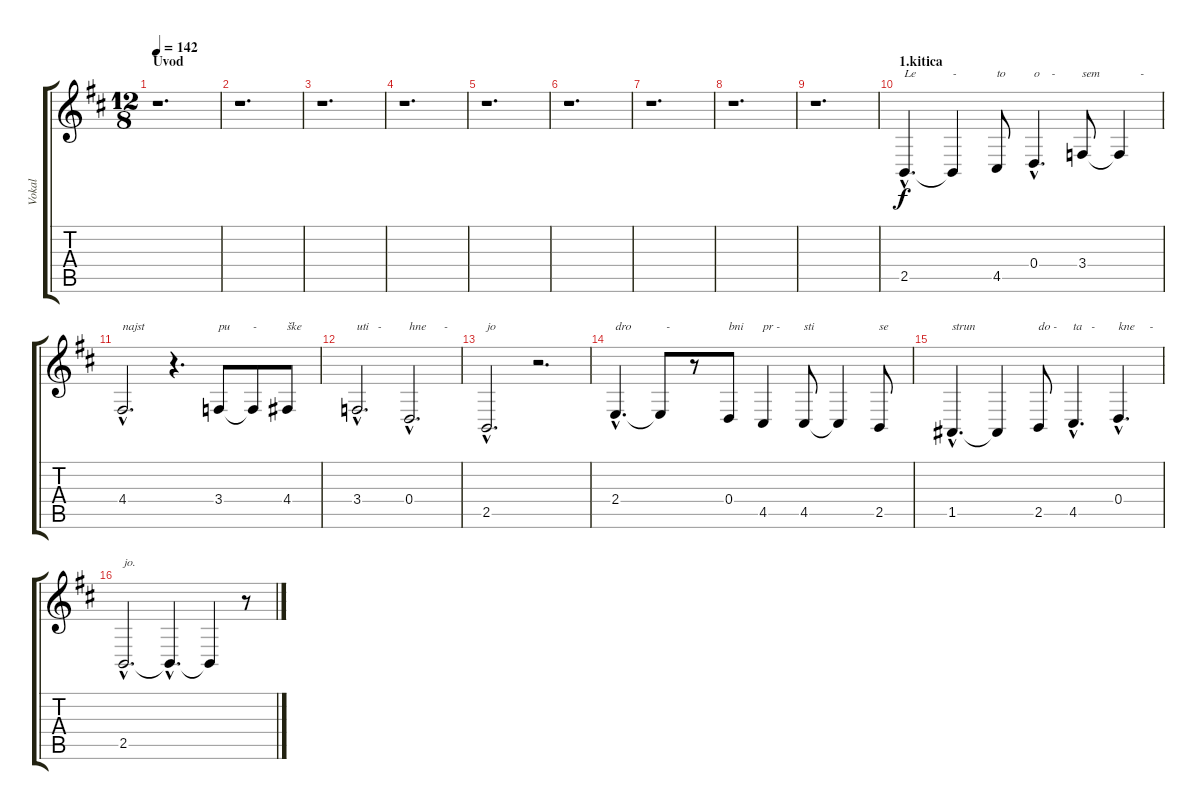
\track ("Vokal" "Vokal") {instrument altosax}
\staff {score tabs}
\tuning (E4 B3 G3 D3 A2 E2) {hide}
\ts (12 8)
\section ("" "Uvod")
\tempo 142
\clef g2
\ks d
r.1{d dy f instrument altosax} |
r.1{d} |
r.1{d} |
r.1{d} |
r.1{d} |
r.1{d} |
r.1{d} |
r.1{d} |
r.1{d} |
\section ("" "1.kitica")
2.5{hac}.4{d txt "Le"} 2.5{t}.4{txt "-"} 4.5.8{txt "to"} 0.4{hac}.4{d txt "o    -"} 3.4.8{txt "sem"} 3.4{t}.4{txt "       -"} |
4.4{hac}.2{d txt "najst"} r.4{d} 3.4.8{txt "pu"} 3.4{t}.8{txt "-"} 4.4.8{txt "ške"} |
3.4{hac}.2{d txt "uti   - "} 0.4{hac}.2{d txt "hne      -"} |
2.5{hac}.2{d txt "jo"} r.2{d} |
2.4{hac}.4{d txt "dro"} 2.4{t}.8{txt "  -"} r.8 0.4.8{txt "bni"} 4.5.4{txt "pr -"} 4.5.8{txt "sti"} 4.5{t}.4 2.5.8{txt "se"} |
1.5{hac}.4{d txt "strun"} 1.5{t}.4 2.5.8{txt "do -"} 4.5{hac}.4{d txt "ta   -"} 0.4{hac}.4{d txt "kne     -"} |
2.5{hac}.2{d txt "jo."} 2.5{hac t}.4{d} 2.5{t}.4 r.8
